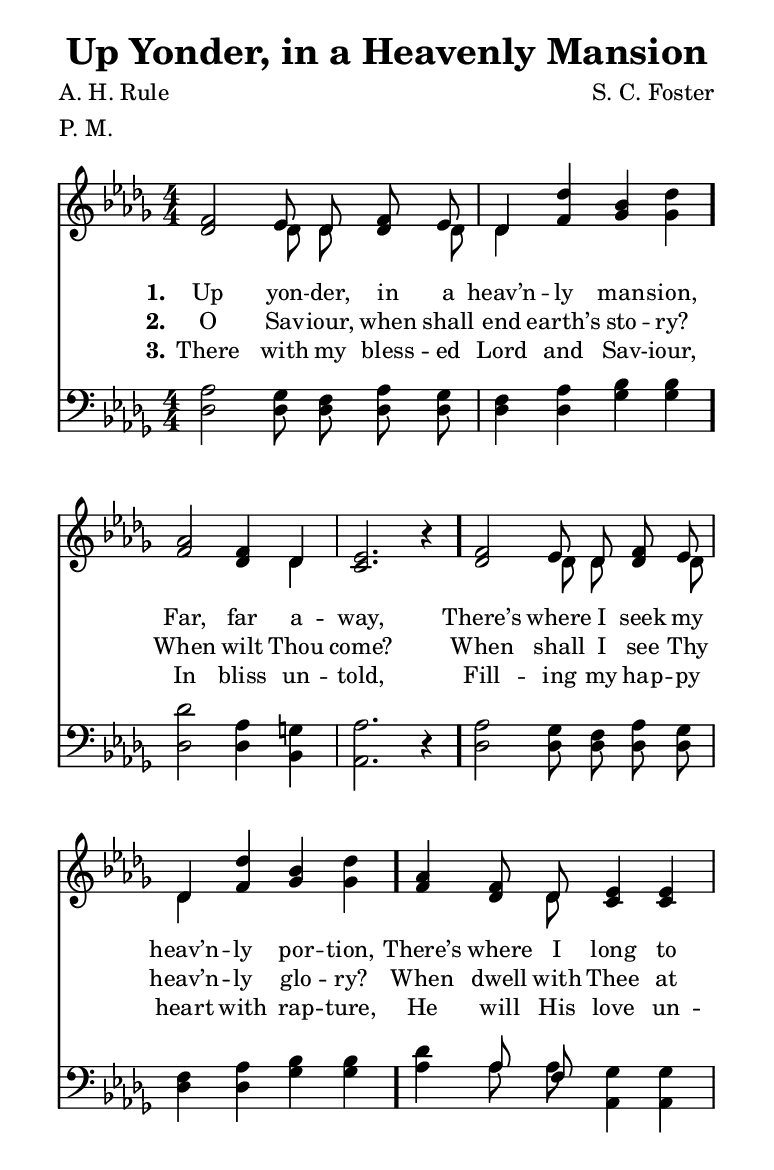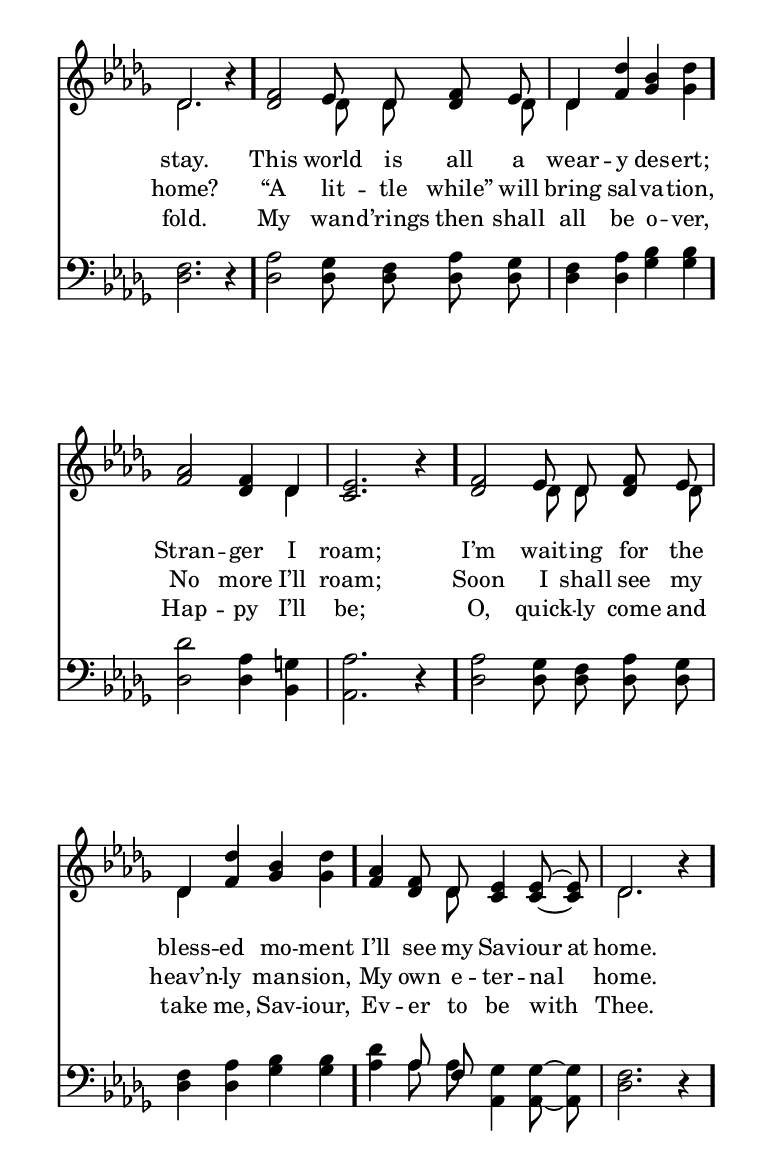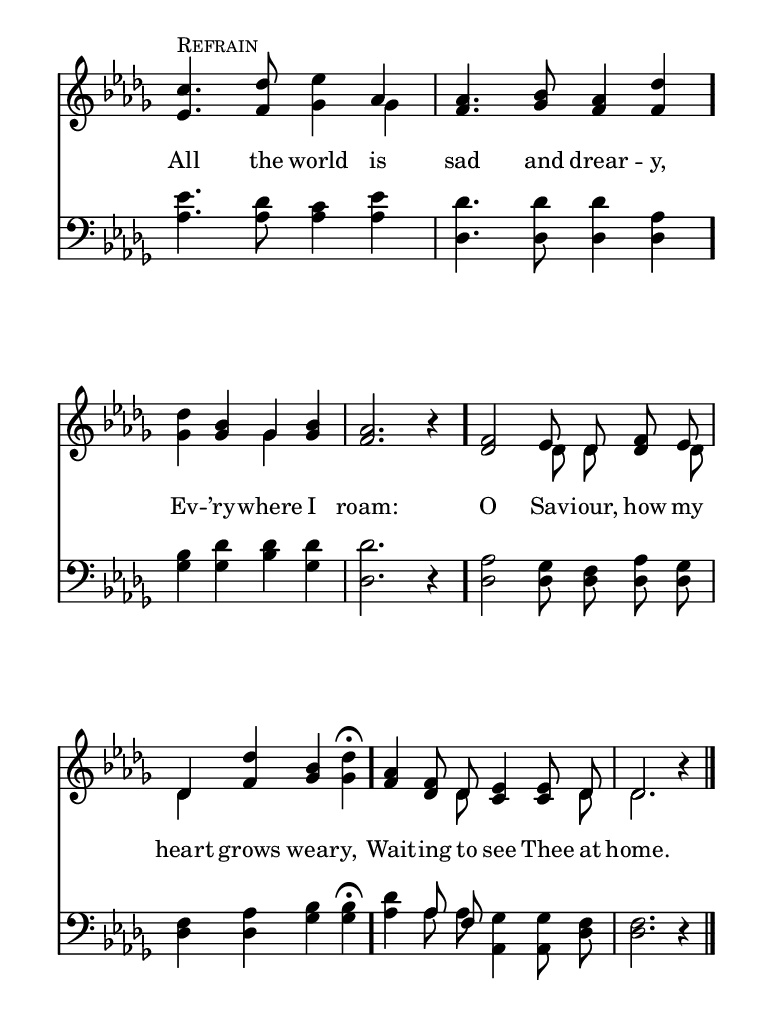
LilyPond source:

\include "common/global.ily"
\paper {
  \include "common/paper.ily"
  ragged-last-bottom = ##t
  systems-per-page = #(cond (is-eogsized 5) (#t #f))
  system-count = #(cond (is-eogsized 6) (#t #f))
}

\header{
  hymnnumber = "273"
  title = "Up Yonder, in a Heavenly Mansion"
  tunename = ""
  meter = "P. M."
  poet = "A. H. Rule"
  composer = "S. C. Foster" % Stephen Foster
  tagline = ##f
}

ta = { \tempo 4=120 }
tb = { \tempo 4=60 }

global = {
  \include "common/overrides.ily"
  \override Staff.TimeSignature.style = #'numbered
  \time 4/4
  \override Score.MetronomeMark.transparent = ##t % hide all fermata changes too
  \ta
  \key des \major
  \autoBeamOff
}

notesSoprano = {
\global
\relative c' {

  f2 ees8 des f ees | des4 des' bes des |
  aes2 f4 des4 | ees2. r4 | \eogbreak
  f2 ees8 des f ees | des4 des' bes des |
  aes4 f8 des ees4 ees | des2. r4 | \eogbreak
  f2 ees8 des f ees | des4 des' bes des |
  aes2 f4 des4 | ees2. r4 | \eogbreak
  f2 ees8 des f ees | des4 des' bes des |
  aes4 f8 des ees4 ees8 ~ ees8 | des2. r4 | \eogbreak

  << s^\markup { \small \caps "Refrain" }
  { c'4. des8 ees4 aes, | aes4. bes8 aes4 des } >>
  des4 bes ges bes | aes2. r4 |
  f2 ees8 des f ees | des4 des' bes \tb des\fermata \ta | % TODO make the fermata a bit longer ?
  aes4 f8 des ees4 ees8 des8 | des2. r4 |

  \bar "|."

}
}

notesAlto = {
\global
\relative e' {

  des2 des8 des des des | des4 f ges ges |
  f2 des4 des | c2. r4 |
  des2 des8 des des des | des4 f ges ges |
  f4 des8 des c4 c | des2. r4 |
  des2 des8 des des des | des4 f ges ges |
  f2 des4 des | c2. r4 |
  des2 des8 des des des | des4 f ges ges |
  f4 des8 des c4 c8 ~ c8 | des2. r4 |

  ees4. f8 ges4 ges | f4. ges8 f4 f |
  ges4 ges ges ges | f2. r4 |
  des2 des8 des des des | des4 f ges ges |
  f4 des8 des c4 c8 des | des2. r4 |

}
}

notesTenor = {
\global
\relative a {

  aes2 ges8 f aes ges | f4 aes bes bes |
  des2 aes4 g | aes2. r4 |
  aes2 ges8 f aes ges | f4 aes bes bes |
  des4 aes8 f ges4 ges | f2. r4 |
  aes2 ges8 f aes ges | f4 aes bes bes |
  des2 aes4 g | aes2. r4 |
  aes2 ges8 f aes ges | f4 aes bes bes |
  des4 aes8 f ges4 ges8 ~ ges | f2. r4 |

  ees'4. des8 c4 ees | des4. des8 des4 aes4 |
  bes4 des des des | des2. r4 |
  aes2 ges8 f aes ges | f4 aes bes bes |
  des4 aes8 f ges4 ges8 f | f2. r4 |

}
}

notesBass = {
\global
\relative f {

  des2 des8 des des des | des4 des ges ges |
  des2 des4 bes | aes2. r4 |
  des2 des8 des des des | des4 des ges ges |
  aes4 aes8 aes aes,4 aes | des2. r4 |
  des2 des8 des des des | des4 des ges ges |
  des2 des4 bes | aes2. r4 |
  des2 des8 des des des | des4 des ges ges |
  aes4 aes8 aes aes,4 aes8 ~ aes | des2. r4 |

  aes'4. aes8 aes4 aes | des,4. des8 des4 des |
  ges4 ges bes ges | des2. r4 |
  des2 des8 des des des | des4 des ges ges\fermata |
  aes4 aes8 aes aes,4 aes8 des | des2. r4 |

}
}

Refrain = \lyricmode {

All the world is sad and drear -- y, \bar "."
Ev -- ’ry -- where I roam: \bar "."
O Sav -- iour, how my heart grows wear -- y, \bar "."
Wait -- ing to see Thee at home. \bar "."

}

wordsA = \lyricmode {
\set stanza = "1."

Up yon -- der, in a heav’n -- ly man -- sion, \bar "."
Far, far a -- way, \bar "."
There’s where I seek my heav’n -- ly por -- tion, \bar "."
There’s where I long to stay. \bar "."
This world is all a wear -- y des -- ert; \bar "."
Stran -- ger I roam; \bar "."
I’m wait -- ing for the bless -- ed mo -- ment \bar "."
I’ll see my Sav -- { \mon } iour at { \moff } home. \bar "."

}

wordsB = \lyricmode {
\set stanza = "2."

O Sav -- iour, when shall end earth’s sto -- ry?
When wilt Thou come?
When shall I see Thy heav’n -- ly glo -- ry?
When dwell with Thee at home?
“A lit -- tle while” will bring sal -- va -- tion,
No more I’ll roam;
Soon I shall see my heav’n -- ly man -- sion,
My own e -- ter -- nal home.

\Refrain

}

wordsC = \lyricmode {
\set stanza = "3."

There with my bless -- ed Lord and Sav -- iour,
In bliss un -- told,
Fill -- ing my hap -- py heart with rap -- ture,
He will His love un -- fold.
My wan -- d’rings then shall all be o -- ver,
Hap -- py I’ll be;
O, quick -- ly come and take me, Sav -- iour,
Ev -- er to be with Thee.

}

\score {
  \context ChoirStaff <<
    \context Staff = upper <<
      \set Staff.autoBeaming = ##f
      \set ChoirStaff.systemStartDelimiter = #'SystemStartBar
      \set ChoirStaff.printPartCombineTexts = ##f
      \partcombine #'(2 . 9) \notesSoprano \notesAlto
      \context NullVoice = sopranos { \voiceOne << \notesSoprano >> }
      \context NullVoice = altos { \voiceTwo << \notesAlto >> }
      \context Lyrics = one   \lyricsto sopranos \wordsA
      \context Lyrics = two   \lyricsto sopranos \wordsB
      \context Lyrics = three \lyricsto sopranos \wordsC
    >>
    \context Staff = men <<
      \set Staff.autoBeaming = ##f
      \clef bass
      \set ChoirStaff.printPartCombineTexts = ##f
      \partcombine #'(2 . 9) \notesTenor \notesBass
      \context NullVoice = tenors { \voiceOne << \notesTenor >> }
      \context NullVoice = basses { \voiceTwo << \notesBass >> }
    >>
  >>
  \layout {
    \include "common/layout.ily"
  }
  \midi{
    \include "common/midi.ily"
  }
}

\version "2.19.49"  % necessary for upgrading to future LilyPond versions.

% vi:set et ts=2 sw=2 ai nocindent syntax=lilypond:
